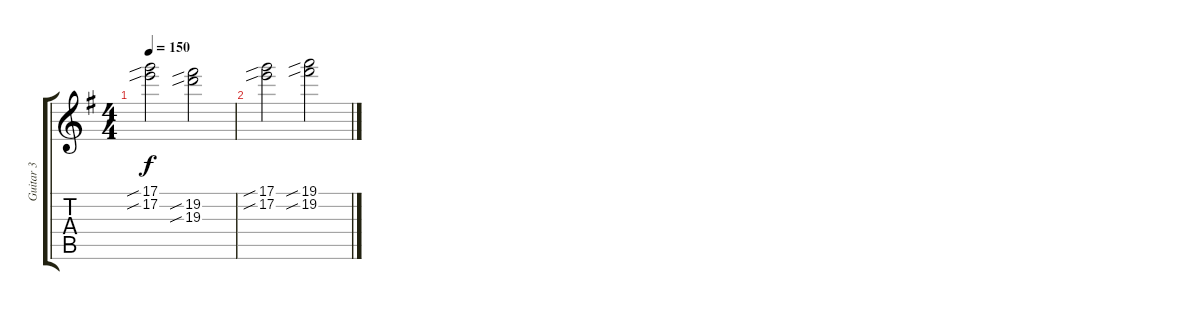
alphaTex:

\track ("Guitar 3" "Guitar 3") {instrument distortionguitar}
\staff {score tabs}
\tuning (D4 B3 G3 D3 G3 D2) {hide}
\ts (4 4)
\tempo 150
\clef g2
\ks g
(17.1{sib} 17.2{sib}).2{dy f} (19.2{sib} 19.3{sib}).2 |
(17.1{sib} 17.2{sib}).2 (19.1{sib} 19.2{sib}).2
